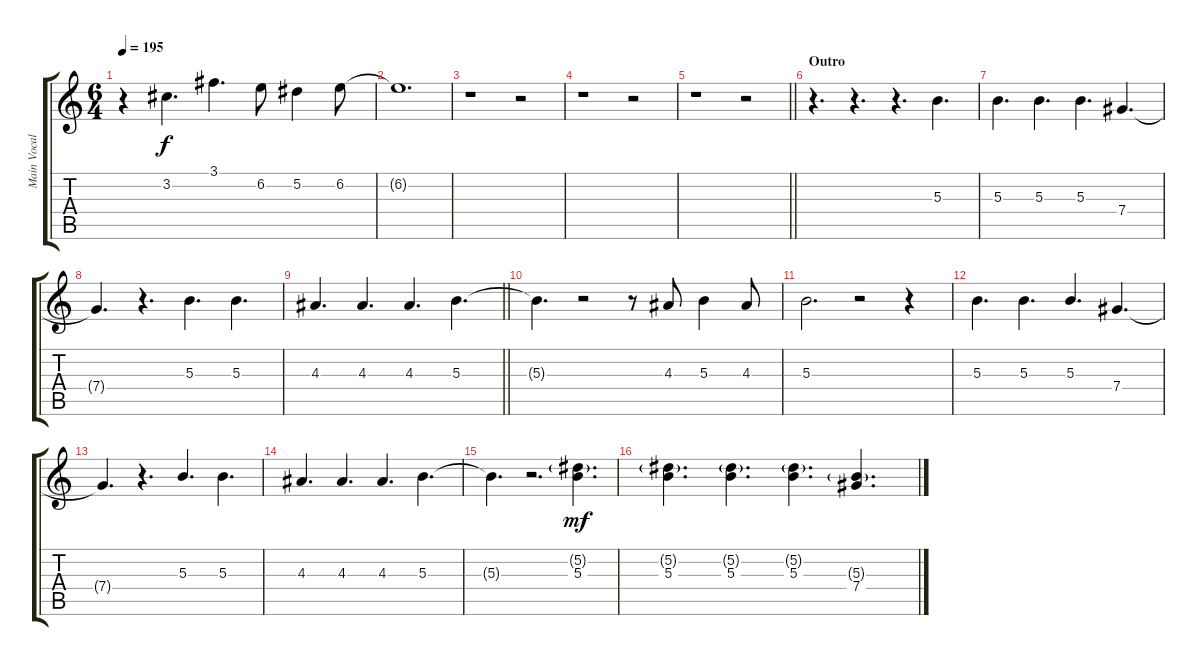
\track ("Main Vocals" "Main Vocal") {instrument electricguitarjazz bank 255}
\staff {score tabs}
\tuning (Eb4 Bb3 Gb3 Db3 Ab2 Db2) {hide}
\ts (6 4)
\tempo 195
\clef g2
\ks c
r.4{dy f} 3.2.4{d} 3.1.4{d} 6.2.8 5.2.4 6.2.8 |
6.2{t}.1{d} |
r.1 r.2 |
r.1 r.2 |
\barLineRight lightlight
r.1{beam merge} r.2 |
\section ("" "Outro")
r.4{d} r.4{d beam merge} r.4{d} 5.3.4{d} |
5.3.4{d} 5.3.4{d} 5.3.4{d} 7.4.4{d} |
7.4{t}.4{d} r.4{d} 5.3.4{d beam merge} 5.3.4{d} |
\barLineRight lightlight
4.3.4{d beam merge} 4.3.4{d} 4.3.4{d} 5.3.4{d} |
5.3{t}.4{d} r.2{beam merge} r.8{beam merge} 4.3.8 5.3.4 4.3.8 |
5.3.2{d} r.2{beam merge} r.4 |
5.3.4{d} 5.3.4{d} 5.3.4{d beam merge} 7.4.4{d} |
7.4{t}.4{d beam merge} r.4{d} 5.3.4{d} 5.3.4{d} |
4.3.4{d} 4.3.4{d} 4.3.4{d} 5.3.4{d} |
5.3{t}.4{d beam merge} r.2{d} (5.2{g} 5.3).4{d dy mf} |
(5.2{g} 5.3).4{d} (5.2{g} 5.3).4{d} (5.2{g} 5.3).4{d} (5.3{g} 7.4).4{d}
